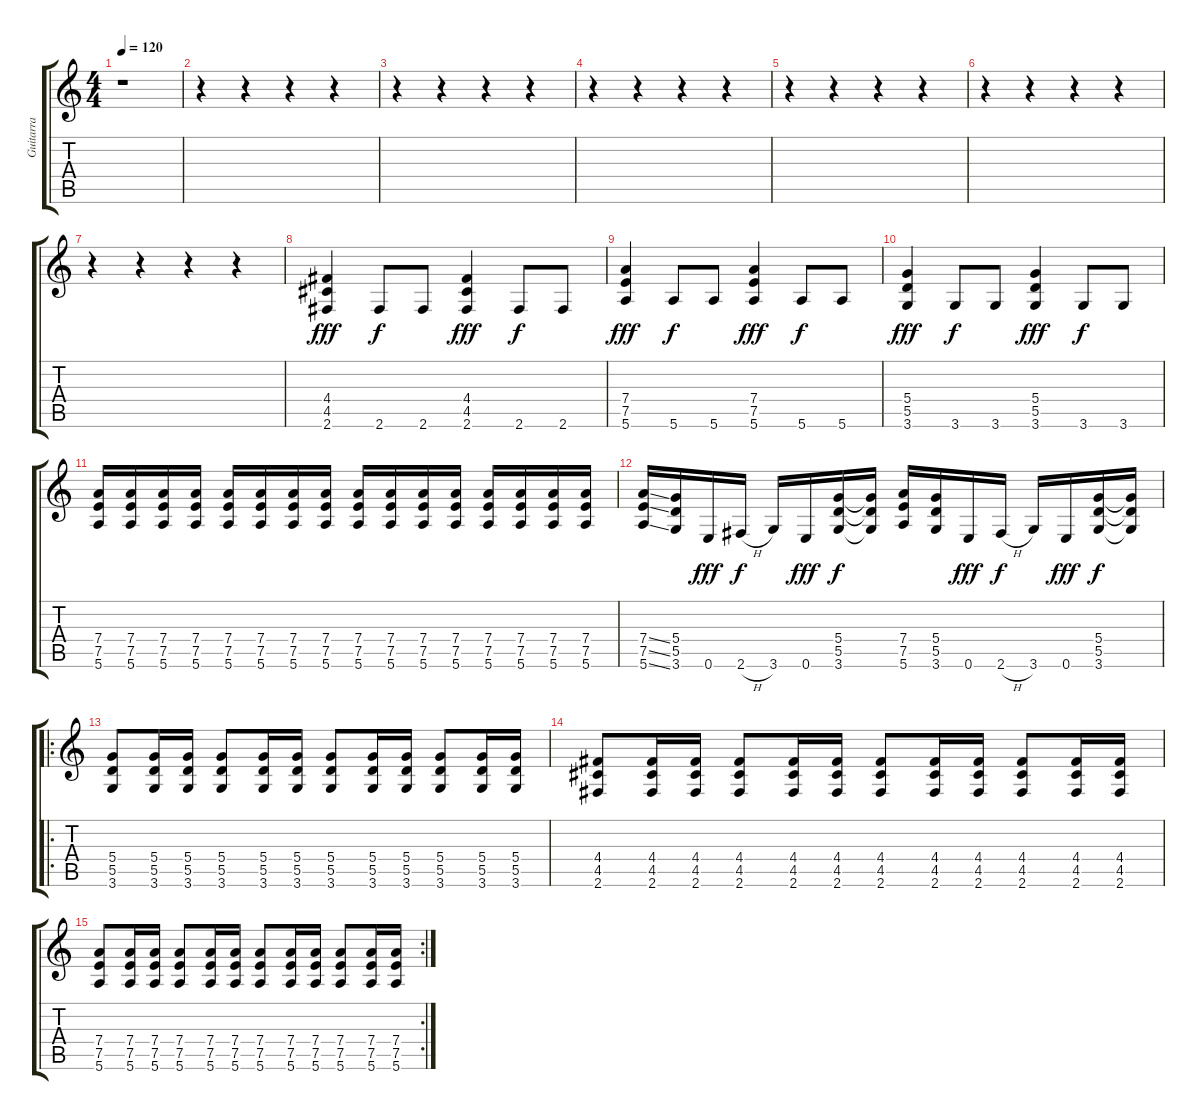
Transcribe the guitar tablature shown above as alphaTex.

\track ("Guitarra" "Guitarra") {instrument distortionguitar}
\staff {score tabs}
\tuning (E4 B3 G3 D3 A2 E2) {hide}
\ts (4 4)
\tempo 120
\clef g2
\ks c
r.1{dy fff instrument distortionguitar} |
r.4 r.4 r.4 r.4 |
r.4 r.4 r.4 r.4 |
r.4 r.4 r.4 r.4 |
r.4 r.4 r.4 r.4 |
r.4 r.4 r.4 r.4 |
r.4 r.4 r.4 r.4 |
(4.4 4.5 2.6).4 2.6.8{dy f} 2.6.8 (4.4 4.5 2.6).4{dy fff} 2.6.8{dy f} 2.6.8 |
(7.4 7.5 5.6).4{dy fff} 5.6.8{dy f} 5.6.8 (7.4 7.5 5.6).4{dy fff} 5.6.8{dy f} 5.6.8 |
(5.4 5.5 3.6).4{dy fff} 3.6.8{dy f} 3.6.8 (5.4 5.5 3.6).4{dy fff} 3.6.8{dy f} 3.6.8 |
(7.4 7.5 5.6).16{volume 11} (7.4 7.5 5.6).16 (7.4 7.5 5.6).16 (7.4 7.5 5.6).16 (7.4 7.5 5.6).16 (7.4 7.5 5.6).16 (7.4 7.5 5.6).16 (7.4 7.5 5.6).16 (7.4 7.5 5.6).16 (7.4 7.5 5.6).16 (7.4 7.5 5.6).16 (7.4 7.5 5.6).16 (7.4 7.5 5.6).16 (7.4 7.5 5.6).16 (7.4 7.5 5.6).16 (7.4 7.5 5.6).16{volume 13} |
(7.4{ss} 7.5{ss} 5.6{ss}).16 (5.4 5.5 3.6).16 0.6.16{dy fff} 2.6{h}.16{dy f} 3.6.16 0.6.16{dy fff} (5.4 5.5 3.6).16{dy f} (5.4{t} 5.5{t} 3.6{t}).16 (7.4 7.5 5.6).16 (5.4 5.5 3.6).16 0.6.16{dy fff} 2.6{h}.16{dy f} 3.6.16 0.6.16{dy fff} (5.4 5.5 3.6).16{dy f} (5.4{t} 5.5{t} 3.6{t}).16 |
\ro
(5.4 5.5 3.6).8 (5.4 5.5 3.6).16 (5.4 5.5 3.6).16 (5.4 5.5 3.6).8 (5.4 5.5 3.6).16 (5.4 5.5 3.6).16 (5.4 5.5 3.6).8 (5.4 5.5 3.6).16 (5.4 5.5 3.6).16 (5.4 5.5 3.6).8 (5.4 5.5 3.6).16 (5.4 5.5 3.6).16 |
(4.4 4.5 2.6).8 (4.4 4.5 2.6).16 (4.4 4.5 2.6).16 (4.4 4.5 2.6).8 (4.4 4.5 2.6).16 (4.4 4.5 2.6).16 (4.4 4.5 2.6).8 (4.4 4.5 2.6).16 (4.4 4.5 2.6).16 (4.4 4.5 2.6).8 (4.4 4.5 2.6).16 (4.4 4.5 2.6).16 |
\rc 2
(7.4 7.5 5.6).8 (7.4 7.5 5.6).16 (7.4 7.5 5.6).16 (7.4 7.5 5.6).8 (7.4 7.5 5.6).16 (7.4 7.5 5.6).16 (7.4 7.5 5.6).8 (7.4 7.5 5.6).16 (7.4 7.5 5.6).16 (7.4 7.5 5.6).8 (7.4 7.5 5.6).16 (7.4 7.5 5.6).16
